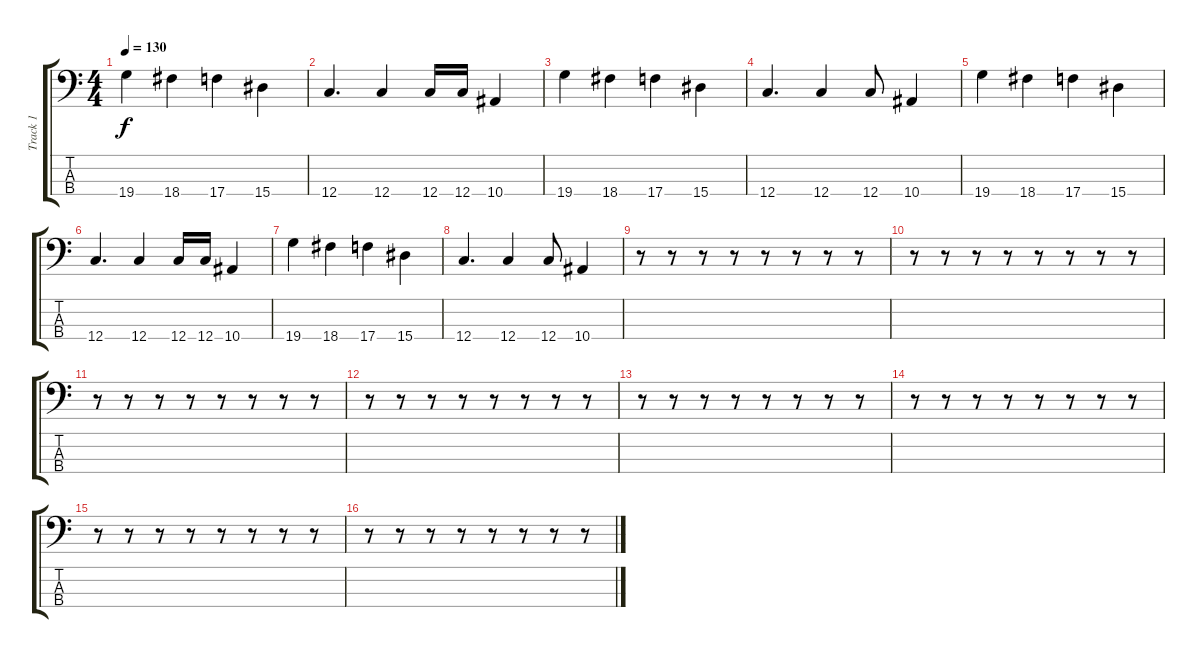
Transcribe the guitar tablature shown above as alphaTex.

\track ("Track 1" "Track 1") {instrument electricbasspick}
\staff {score tabs}
\tuning (F2 C2 G1 C1) {hide}
\ts (4 4)
\tempo 130
\clef f4
\ks c
19.4.4{dy f} 18.4.4 17.4.4 15.4.4 |
12.4.4{d} 12.4.4 12.4.16 12.4.16 10.4.4 |
19.4.4 18.4.4 17.4.4 15.4.4 |
12.4.4{d} 12.4.4 12.4.8 10.4.4 |
19.4.4 18.4.4 17.4.4 15.4.4 |
12.4.4{d} 12.4.4 12.4.16 12.4.16 10.4.4 |
19.4.4 18.4.4 17.4.4 15.4.4 |
12.4.4{d} 12.4.4 12.4.8 10.4.4 |
r.8 r.8 r.8 r.8 r.8 r.8 r.8 r.8 |
r.8 r.8 r.8 r.8 r.8 r.8 r.8 r.8 |
r.8 r.8 r.8 r.8 r.8 r.8 r.8 r.8 |
r.8 r.8 r.8 r.8 r.8 r.8 r.8 r.8 |
r.8 r.8 r.8 r.8 r.8 r.8 r.8 r.8 |
r.8 r.8 r.8 r.8 r.8 r.8 r.8 r.8 |
r.8 r.8 r.8 r.8 r.8 r.8 r.8 r.8 |
r.8 r.8 r.8 r.8 r.8 r.8 r.8 r.8
